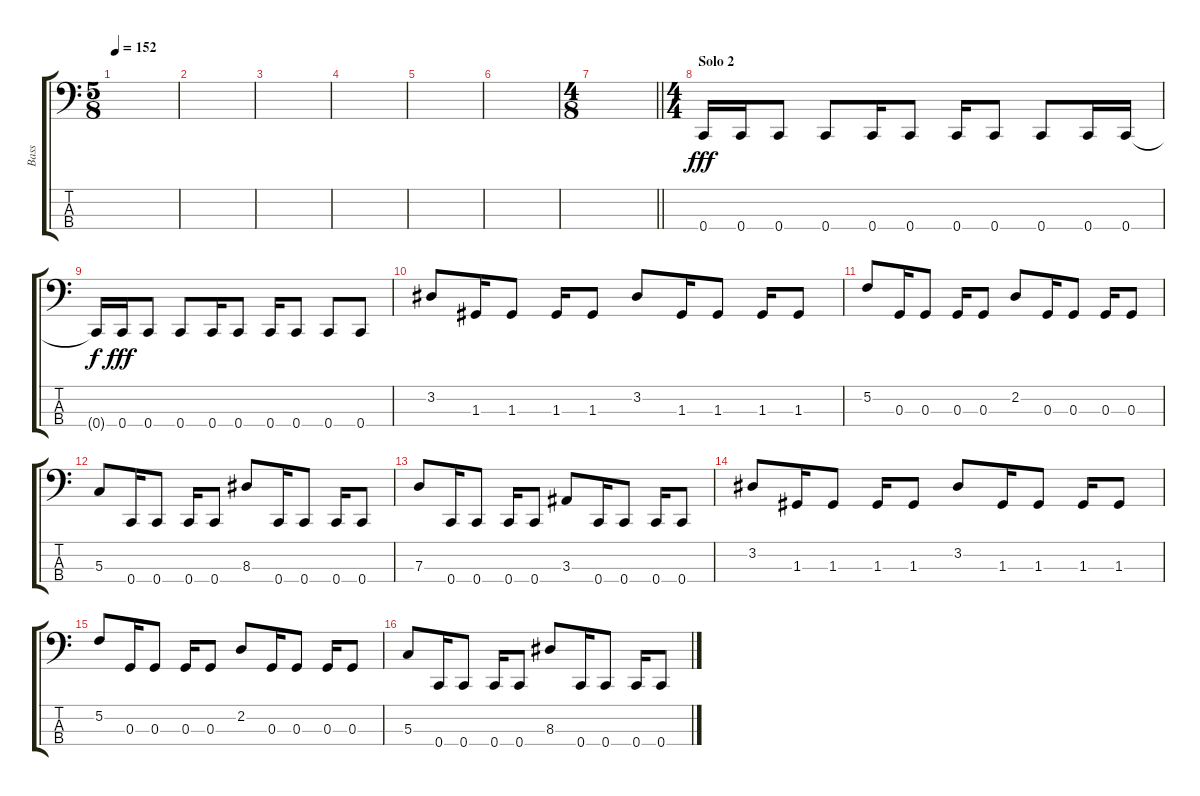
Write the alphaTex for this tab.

\track ("Bass" "Bass") {instrument electricbassfinger}
\staff {score tabs}
\tuning (F2 C2 G1 C1) {hide}
\ts (5 8)
\tempo 152
\clef f4
\ks c
|
|
|
|
|
|
\ts (4 8)
\barLineRight lightlight
|
\ts (4 4)
\section ("" "Solo 2")
0.4.16{dy fff volume 16} 0.4.16 0.4.8 0.4.8 0.4.16 0.4.8 0.4.16 0.4.8 0.4.8 0.4.16 0.4.16 |
0.4{t}.16{dy f} 0.4.16{dy fff} 0.4.8 0.4.8 0.4.16 0.4.8 0.4.16 0.4.8 0.4.8 0.4.8 |
3.2.8 1.3.16 1.3.8 1.3.16 1.3.8 3.2.8 1.3.16 1.3.8 1.3.16 1.3.8 |
5.2.8 0.3.16 0.3.8 0.3.16 0.3.8 2.2.8 0.3.16 0.3.8 0.3.16 0.3.8 |
5.3.8 0.4.16 0.4.8 0.4.16 0.4.8 8.3.8 0.4.16 0.4.8 0.4.16 0.4.8 |
7.3.8 0.4.16 0.4.8 0.4.16 0.4.8 3.3.8 0.4.16 0.4.8 0.4.16 0.4.8 |
3.2.8 1.3.16 1.3.8 1.3.16 1.3.8 3.2.8 1.3.16 1.3.8 1.3.16 1.3.8 |
5.2.8 0.3.16 0.3.8 0.3.16 0.3.8 2.2.8 0.3.16 0.3.8 0.3.16 0.3.8 |
5.3.8 0.4.16 0.4.8 0.4.16 0.4.8 8.3.8 0.4.16 0.4.8 0.4.16 0.4.8
